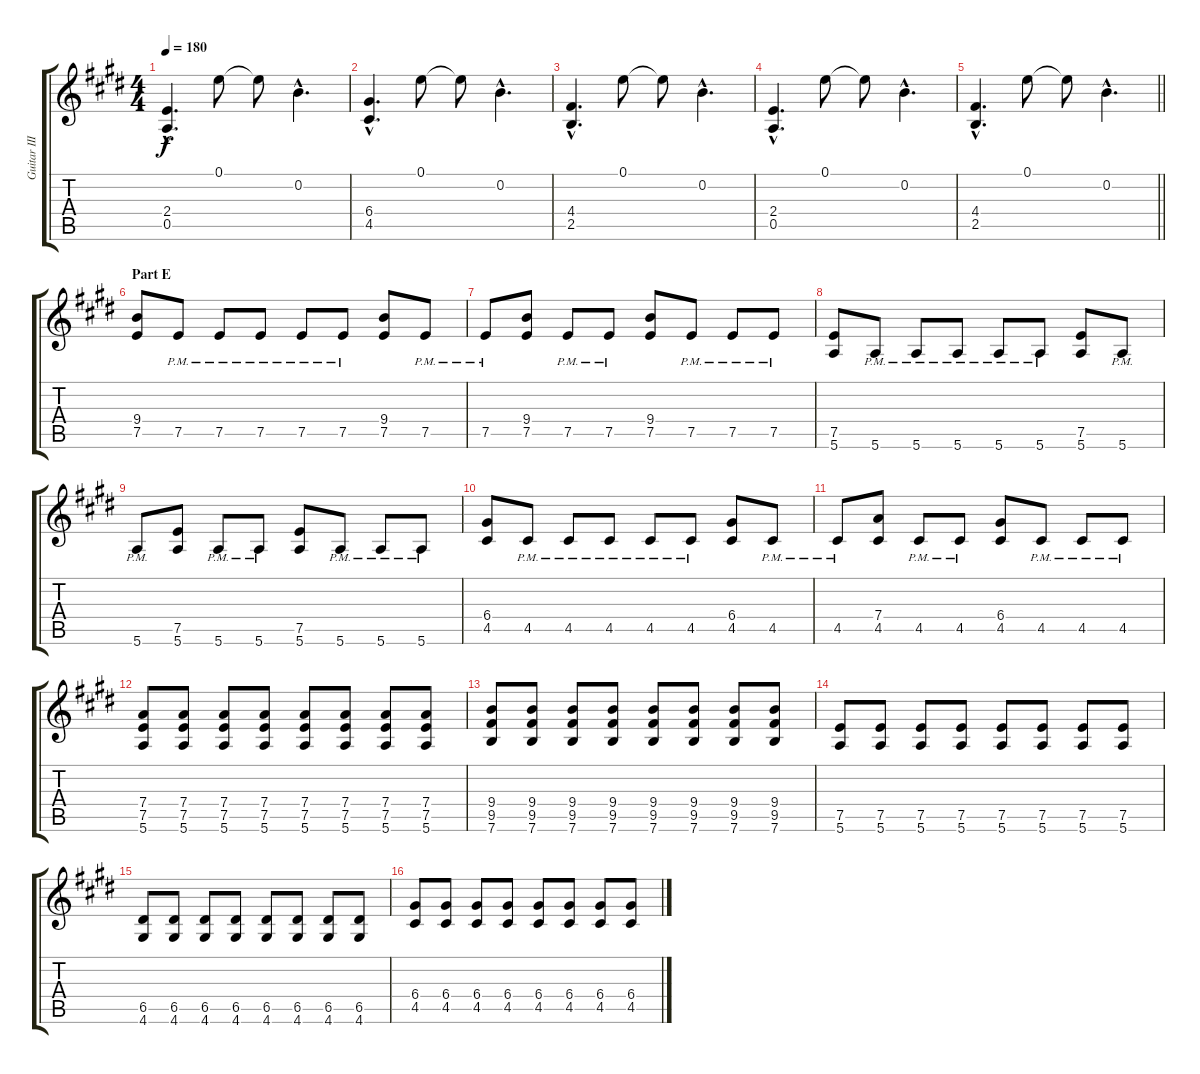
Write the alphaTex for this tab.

\track ("Guitar III (Kazuma)" "Guitar III") {instrument distortionguitar}
\staff {score tabs}
\tuning (E4 B3 G3 D3 A2 E2) {hide}
\ts (4 4)
\tempo 180
\clef g2
\ks e
(2.4{hac} 0.5{hac}).4{d dy f} 0.1.8 0.1{t}.8 0.2{hac}.4{d} |
(6.4{hac} 4.5{hac}).4{d} 0.1.8 0.1{t}.8 0.2{hac}.4{d} |
(4.4{hac} 2.5{hac}).4{d} 0.1.8 0.1{t}.8 0.2{hac}.4{d} |
(2.4{hac} 0.5{hac}).4{d} 0.1.8 0.1{t}.8 0.2{hac}.4{d} |
\barLineRight lightlight
(4.4{hac} 2.5{hac}).4{d} 0.1.8 0.1{t}.8 0.2{hac}.4{d} |
\section ("" "Part E")
(9.4 7.5).8 7.5{pm}.8 7.5{pm}.8 7.5{pm}.8 7.5{pm}.8 7.5{pm}.8 (9.4 7.5).8 7.5{pm}.8 |
7.5{pm}.8 (9.4 7.5).8 7.5{pm}.8 7.5{pm}.8 (9.4 7.5).8 7.5{pm}.8 7.5{pm}.8 7.5{pm}.8 |
(7.5 5.6).8 5.6{pm}.8 5.6{pm}.8 5.6{pm}.8 5.6{pm}.8 5.6{pm}.8 (7.5 5.6).8 5.6{pm}.8 |
5.6{pm}.8 (7.5 5.6).8 5.6{pm}.8 5.6{pm}.8 (7.5 5.6).8 5.6{pm}.8 5.6{pm}.8 5.6{pm}.8 |
(6.4 4.5).8 4.5{pm}.8 4.5{pm}.8 4.5{pm}.8 4.5{pm}.8 4.5{pm}.8 (6.4 4.5).8 4.5{pm}.8 |
4.5{pm}.8 (7.4 4.5).8 4.5{pm}.8 4.5{pm}.8 (6.4 4.5).8 4.5{pm}.8 4.5{pm}.8 4.5{pm}.8 |
(7.4 7.5 5.6).8 (7.4 7.5 5.6).8 (7.4 7.5 5.6).8 (7.4 7.5 5.6).8 (7.4 7.5 5.6).8 (7.4 7.5 5.6).8 (7.4 7.5 5.6).8 (7.4 7.5 5.6).8 |
(9.4 9.5 7.6).8 (9.4 9.5 7.6).8 (9.4 9.5 7.6).8 (9.4 9.5 7.6).8 (9.4 9.5 7.6).8 (9.4 9.5 7.6).8 (9.4 9.5 7.6).8 (9.4 9.5 7.6).8 |
(7.5 5.6).8 (7.5 5.6).8 (7.5 5.6).8 (7.5 5.6).8 (7.5 5.6).8 (7.5 5.6).8 (7.5 5.6).8 (7.5 5.6).8 |
(6.5 4.6).8 (6.5 4.6).8 (6.5 4.6).8 (6.5 4.6).8 (6.5 4.6).8 (6.5 4.6).8 (6.5 4.6).8 (6.5 4.6).8 |
(6.4 4.5).8 (6.4 4.5).8 (6.4 4.5).8 (6.4 4.5).8 (6.4 4.5).8 (6.4 4.5).8 (6.4 4.5).8 (6.4 4.5).8
